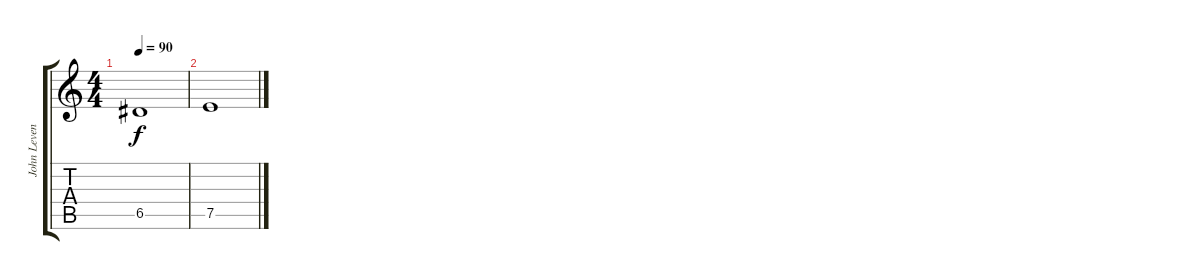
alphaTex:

\track ("John Leven" "John Leven") {instrument electricbassfinger}
\staff {score tabs}
\tuning (E4 B3 G3 D3 A2 E2) {hide}
\ts (4 4)
\tempo 90
\clef g2
\ks c
6.5.1{dy f} |
7.5.1
